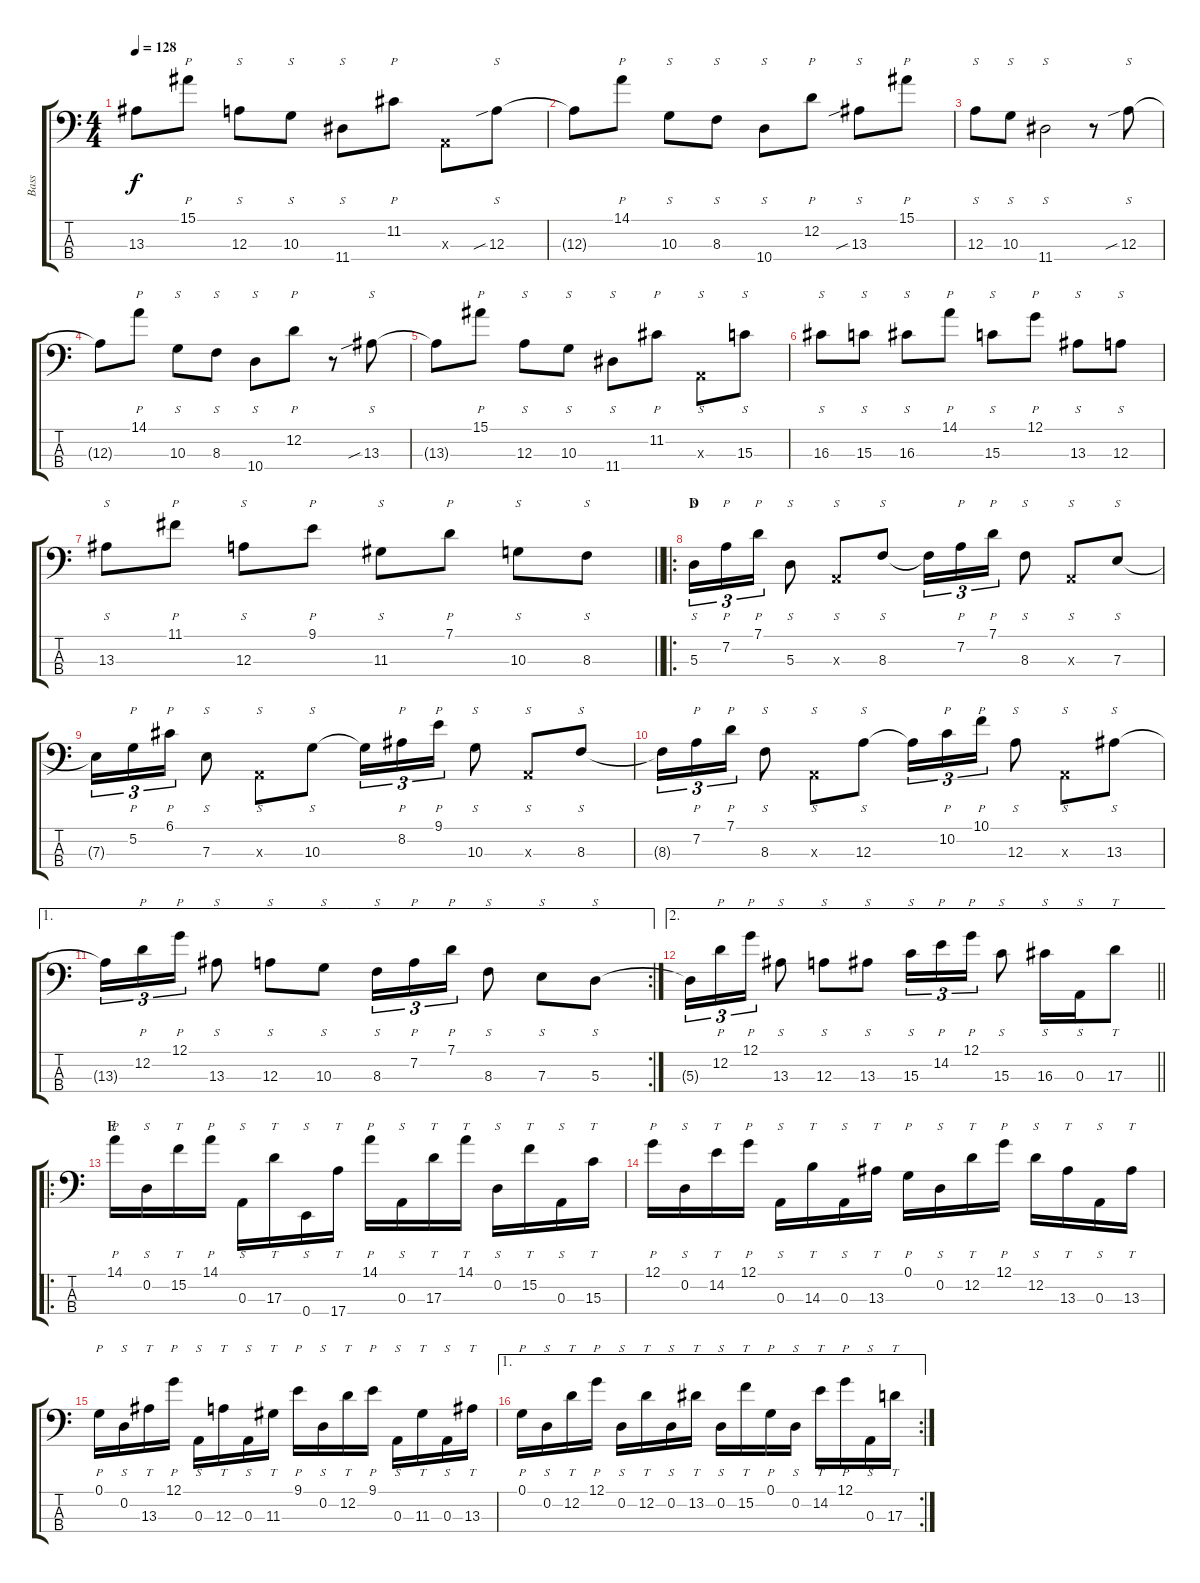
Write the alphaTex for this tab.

\track ("Bass" "Bass") {instrument slapbass2}
\staff {score tabs}
\tuning (G2 D2 A1 E1) {hide}
\ts (4 4)
\tempo 128
\clef f4
\ks c
13.3{t}.8{dy f} 15.1.8{p} 12.3.8{s} 10.3.8{s} 11.4.8{s} 11.2.8{p} 0.3{x}.8 12.3{sib}.8{s} |
12.3{t}.8 14.1.8{p} 10.3.8{s} 8.3.8{s} 10.4.8{s} 12.2.8{p} 13.3{sib}.8{s} 15.1.8{p} |
12.3.8{s} 10.3.8{s} 11.4.2{s} r.8 12.3{sib}.8{s} |
12.3{t}.8 14.1.8{p} 10.3.8{s} 8.3.8{s} 10.4.8{s} 12.2.8{p} r.8 13.3{sib}.8{s} |
13.3{t}.8 15.1.8{p} 12.3.8{s} 10.3.8{s} 11.4.8{s} 11.2.8{p} 0.3{x}.8{s} 15.3.8{s} |
16.3.8{s} 15.3.8{s} 16.3.8{s} 14.1.8{p} 15.3.8{s} 12.1.8{p} 13.3.8{s} 12.3.8{s} |
\barLineRight lightlight
13.3.8{s} 11.1.8{p} 12.3.8{s} 9.1.8{p} 11.3.8{s} 7.1.8{p} 10.3.8{s} 8.3.8{s} |
\ro
\section ("" "D")
5.3.16{s tu (3 2)} 7.2.16{p tu (3 2)} 7.1.16{p tu (3 2)} 5.3.8{s} 0.3{x}.8{s} 8.3.8{s} 8.3{t}.16{tu (3 2)} 7.2.16{p tu (3 2)} 7.1.16{p tu (3 2)} 8.3.8{s} 0.3{x}.8{s} 7.3.8{s} |
7.3{t}.16{tu (3 2)} 5.2.16{p tu (3 2)} 6.1.16{p tu (3 2)} 7.3.8{s} 0.3{x}.8{s} 10.3.8{s} 10.3{t}.16{tu (3 2)} 8.2.16{p tu (3 2)} 9.1.16{p tu (3 2)} 10.3.8{s} 0.3{x}.8{s} 8.3.8{s} |
8.3{t}.16{tu (3 2)} 7.2.16{p tu (3 2)} 7.1.16{p tu (3 2)} 8.3.8{s} 0.3{x}.8{s} 12.3.8{s} 12.3{t}.16{tu (3 2)} 10.2.16{p tu (3 2)} 10.1.16{p tu (3 2)} 12.3.8{s} 0.3{x}.8{s} 13.3.8{s} |
\ae 1
\rc 2
13.3{t}.16{tu (3 2)} 12.2.16{p tu (3 2)} 12.1.16{p tu (3 2)} 13.3.8{s} 12.3.8{s} 10.3.8{s} 8.3.16{s tu (3 2)} 7.2.16{p tu (3 2)} 7.1.16{p tu (3 2)} 8.3.8{s} 7.3.8{s} 5.3.8{s} |
\ae 2
\barLineRight lightlight
5.3{t}.16{tu (3 2)} 12.2.16{p tu (3 2)} 12.1.16{p tu (3 2)} 13.3.8{s} 12.3.8{s} 13.3.8{s} 15.3.16{s tu (3 2)} 14.2.16{p tu (3 2)} 12.1.16{p tu (3 2)} 15.3.8{s} 16.3.16{s} 0.3.16{s} 17.3.8{tt} |
\ro
\section ("" "E")
14.1.16{p} 0.2.16{s} 15.2.16{tt} 14.1.16{p} 0.3.16{s} 17.3.16{tt} 0.4.16{s} 17.4.16{tt} 14.1.16{p} 0.3.16{s} 17.3.16{tt} 14.1.16{tt} 0.2.16{s} 15.2.16{tt} 0.3.16{s} 15.3.16{tt} |
12.1.16{p} 0.2.16{s} 14.2.16{tt} 12.1.16{p} 0.3.16{s} 14.3.16{tt} 0.3.16{s} 13.3.16{tt} 0.1.16{p} 0.2.16{s} 12.2.16{tt} 12.1.16{p} 12.2.16{s} 13.3.16{tt} 0.3.16{s} 13.3.16{tt} |
0.1.16{p} 0.2.16{s} 13.3.16{tt} 12.1.16{p} 0.3.16{s} 12.3.16{tt} 0.3.16{s} 11.3.16{tt} 9.1.16{p} 0.2.16{s} 12.2.16{tt} 9.1.16{p} 0.3.16{s} 11.3.16{tt} 0.3.16{s} 13.3.16{tt} |
\ae 1
\rc 2
0.1.16{p} 0.2.16{s} 12.2.16{tt} 12.1.16{p} 0.2.16{s} 12.2.16{tt} 0.2.16{s} 13.2.16{tt} 0.2.16{s} 15.2.16{tt} 0.1.16{p} 0.2.16{s} 14.2.16{tt} 12.1.16{p} 0.3.16{s} 17.3.16{tt}
